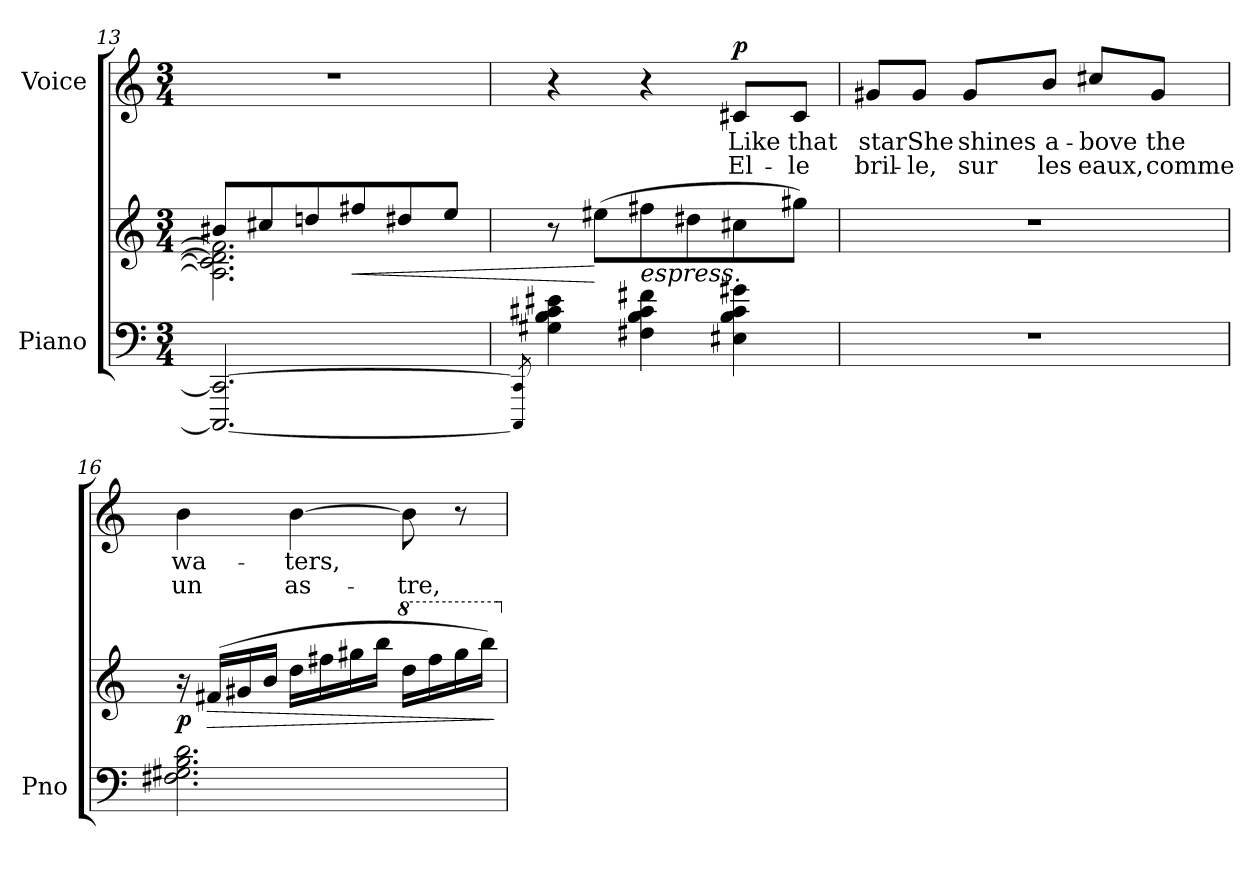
**kern	**kern	**dynam	**kern	**text	**text	**dynam
*part2	*part2	*part2	*part1	*part1	*part1	*part1
*staff3	*staff2	*staff2/3	*staff1	*staff1	*staff1	*staff1
*I"Piano	*	*	*I"Voice	*	*	*
*I'Pno	*	*	*	*	*	*
*clefF4	*clefG2	*	*clefG2	*	*	*
*k[]	*k[]	*	*k[]	*	*	*
*M3/4	*M3/4	*	*M3/4	*	*	*
=13	=13	=13	=13	=13	=13	=13
*	*^	*	*	*	*	*
2.CCC#/_ 2.CC#/_	8b#X/L	2.A\] 2.c\] 2.d#\] 2.f#\]	.	2.r	.	.	.
.	8cc#X/	.	.	.	.	.	.
.	8ddn/	.	.	.	.	.	.
!	!	!	!LO:HP:b	!	!	!	!
.	8ff#X/	.	<	.	.	.	.
.	8dd#X/	.	.	.	.	.	.
.	8ee/J	.	.	.	.	.	.
*	*v	*v	*	*	*	*	*
=14	=14	=14	=14	=14	=14	=14
8qCCC#/] 8qCC#/]	.	.	.	.	.	.
4G#X\ 4B\ 4c#X\ 4e#X\	8r	.	4r	.	.	.
.	(8ee#X\L	[	.	.	.	.
!	!LO:TX:b:i:t=espress.	!	!	!	!	!
4F#X\ 4B\ 4c#\ 4f#X\	8ff#X\	.	4r	.	.	.
.	8dd#X\	.	.	.	.	.
!	!	!	!	!LO:LY:b	!LO:LY:b	!LO:DY:a
4E#X\ 4B\ 4c#\ 4g#X\	8cc#X\	.	8c#X/L	Like	El-	p
!	!	!	!	!LO:LY:b	!LO:LY:b	!
.	8gg#X\J)	.	8c#/J	that	-le	.
!!LO:LB:g=z
=15	=15	=15	=15	=15	=15	=15
!	!	!	!	!LO:LY:b	!LO:LY:b	!
2.r	2.r	.	8g#X/L	star	bril-	.
!	!	!	!	!LO:LY:b	!LO:LY:b	!
.	.	.	8g#/J	She	-le,	.
!	!	!	!	!LO:LY:b	!LO:LY:b	!
.	.	.	8g#/L	shines	sur	.
!	!	!	!	!LO:LY:b	!LO:LY:b	!
.	.	.	8b/J	a-	les	.
!	!	!	!	!LO:LY:b	!LO:LY:b	!
.	.	.	8cc#X/L	-bove	eaux,	.
!	!	!	!	!LO:LY:b	!LO:LY:b	!
.	.	.	8g#/J	the	comme	.
=16	=16	=16	=16	=16	=16	=16
!	!	!LO:DY:b	!	!LO:LY:b	!LO:LY:b	!
2.F#X\ 2.G#X\ 2.B\ 2.d\	16r	p	4b\	wa-	un	.
!	!	!LO:HP:b	!	!	!	!
.	(16f#X/LL	>	.	.	.	.
.	16g#X/	.	.	.	.	.
.	16b/JJ	.	.	.	.	.
!	!	!	!	!LO:LY:b	!LO:LY:b	!
.	16dd\LL	.	[4b\	-ters,	as-	.
.	16ff#X\	.	.	.	.	.
.	16gg#X\	.	.	.	.	.
.	16bb\JJ	.	.	.	.	.
*	*8va	*	*	*	*	*
!	!	!	!	!	!LO:LY:b	!
.	16ddd\LL	.	8b\]	.	-tre,	.
.	16fff#\	.	.	.	.	.
.	16ggg#\	.	8r	.	.	.
.	16bbb\JJ)	.	.	.	.	.
.	.	]	.	.	.	.
*	*X8va	*	*	*	*	*
=	=	=	=	=	=	=
*-	*-	*-	*-	*-	*-	*-
